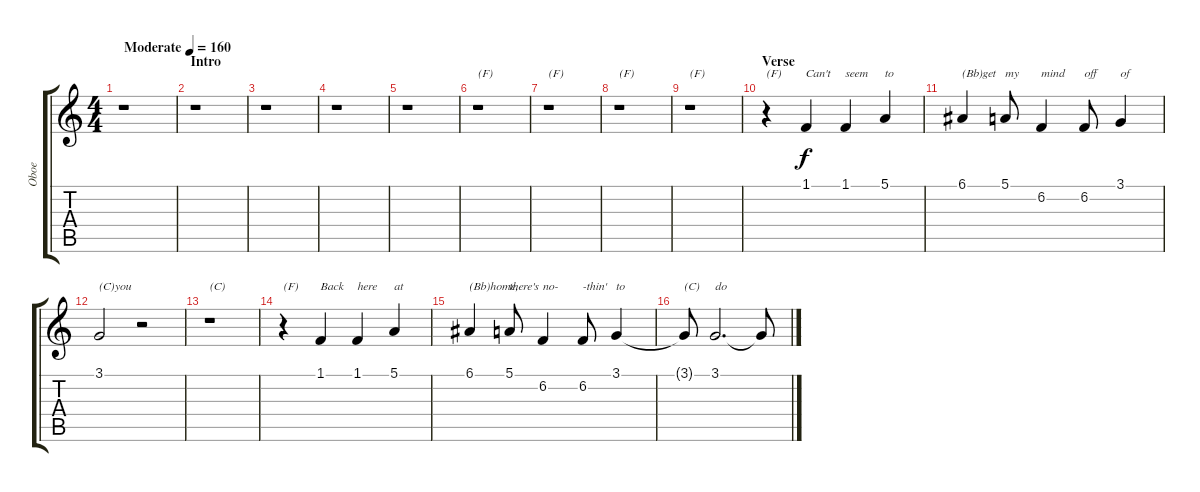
\track ("Oboe" "Oboe") {instrument bassoon}
\staff {score tabs}
\tuning (E4 B3 G3 D3 A2 E2) {hide}
\ts (4 4)
\tempo (160 "Moderate")
\clef g2
\ks c
r.1{dy f instrument bassoon} |
\section ("" "Intro")
r.1 |
r.1 |
r.1 |
r.1 |
r.1{txt "(F)"} |
r.1{txt "(F)"} |
r.1{txt "(F)"} |
r.1{txt "(F)"} |
\section ("" "Verse")
r.4{txt "(F)"} 1.1.4{txt "Can't"} 1.1.4{txt "seem"} 5.1.4{txt "to"} |
6.1.4{txt "(Bb)get"} 5.1.8{txt "my"} 6.2.4{txt "mind"} 6.2.8{txt "off"} 3.1.4{txt "of"} |
3.1.2{txt "(C)you"} r.2 |
r.1{txt "(C)"} |
r.4{txt "(F)"} 1.1.4{txt "Back"} 1.1.4{txt "here"} 5.1.4{txt "at"} |
6.1.4{txt "(Bb)home,"} 5.1.8{txt "there's"} 6.2.4{txt "no-"} 6.2.8{txt "-thin'"} 3.1.4{txt "to"} |
3.1{t}.8{txt "(C)"} 3.1.2{d txt "do"} 3.1{t}.8
